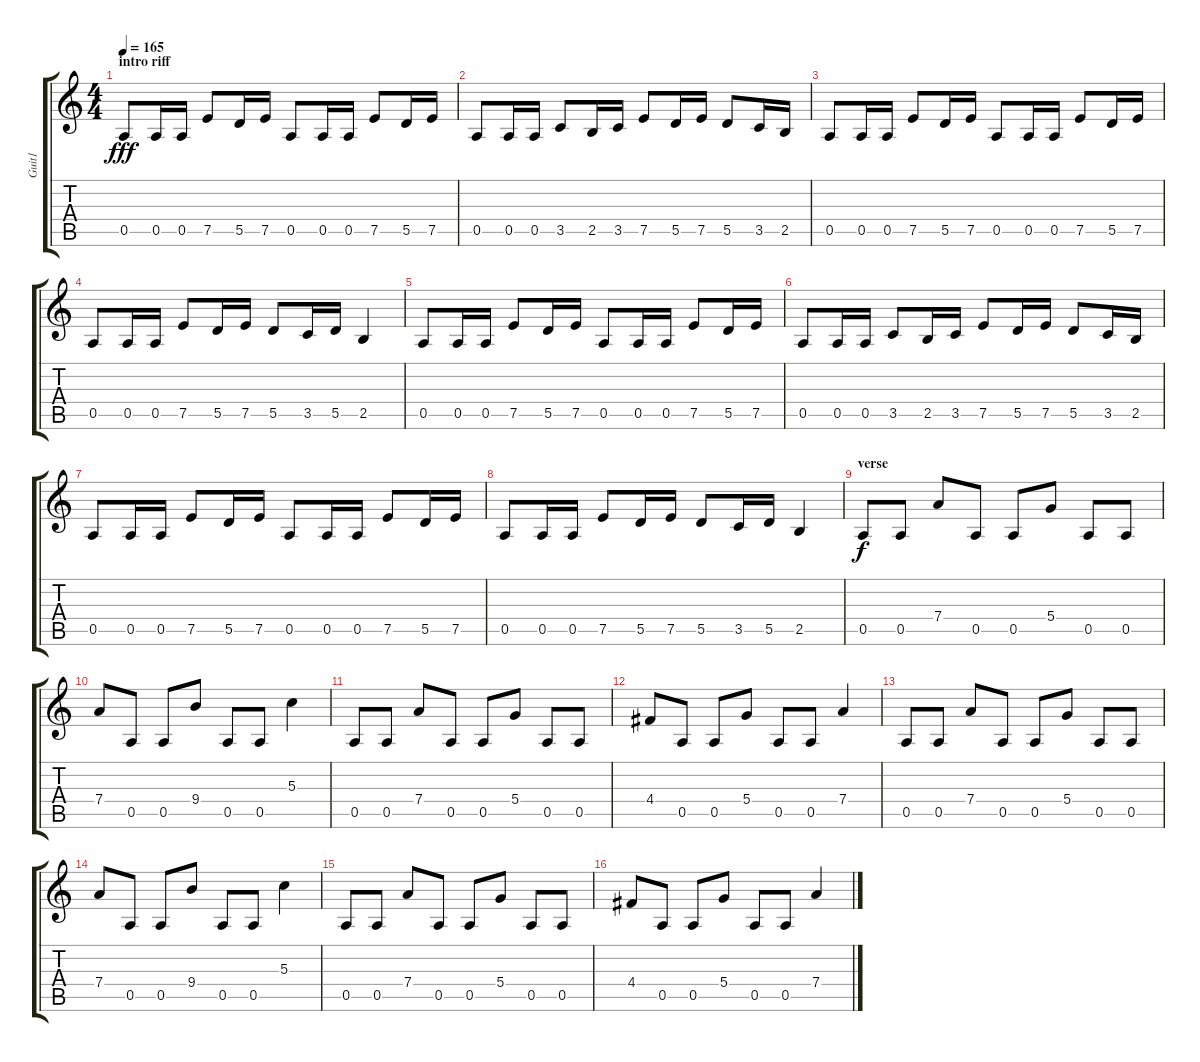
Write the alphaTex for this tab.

\track ("Guit1" "Guit1") {instrument overdrivenguitar}
\staff {score tabs}
\tuning (E4 B3 G3 D3 A2 E2) {hide}
\ts (4 4)
\section ("" "intro riff")
\tempo 165
\clef g2
\ks c
0.5.8{dy fff} 0.5.16 0.5.16 7.5.8 5.5.16 7.5.16 0.5.8 0.5.16 0.5.16 7.5.8 5.5.16 7.5.16 |
0.5.8 0.5.16 0.5.16 3.5.8 2.5.16 3.5.16 7.5.8 5.5.16 7.5.16 5.5.8 3.5.16 2.5.16 |
0.5.8 0.5.16 0.5.16 7.5.8 5.5.16 7.5.16 0.5.8 0.5.16 0.5.16 7.5.8 5.5.16 7.5.16 |
0.5.8 0.5.16 0.5.16 7.5.8 5.5.16 7.5.16 5.5.8 3.5.16 5.5.16 2.5.4 |
0.5.8 0.5.16 0.5.16 7.5.8 5.5.16 7.5.16 0.5.8 0.5.16 0.5.16 7.5.8 5.5.16 7.5.16 |
0.5.8 0.5.16 0.5.16 3.5.8 2.5.16 3.5.16 7.5.8 5.5.16 7.5.16 5.5.8 3.5.16 2.5.16 |
0.5.8 0.5.16 0.5.16 7.5.8 5.5.16 7.5.16 0.5.8 0.5.16 0.5.16 7.5.8 5.5.16 7.5.16 |
0.5.8 0.5.16 0.5.16 7.5.8 5.5.16 7.5.16 5.5.8 3.5.16 5.5.16 2.5.4 |
\section ("" "verse")
0.5.8{dy f} 0.5.8 7.4.8 0.5.8 0.5.8 5.4.8 0.5.8 0.5.8 |
7.4.8 0.5.8 0.5.8 9.4.8 0.5.8 0.5.8 5.3.4 |
0.5.8 0.5.8 7.4.8 0.5.8 0.5.8 5.4.8 0.5.8 0.5.8 |
4.4.8 0.5.8 0.5.8 5.4.8 0.5.8 0.5.8 7.4.4 |
0.5.8 0.5.8 7.4.8 0.5.8 0.5.8 5.4.8 0.5.8 0.5.8 |
7.4.8 0.5.8 0.5.8 9.4.8 0.5.8 0.5.8 5.3.4 |
0.5.8 0.5.8 7.4.8 0.5.8 0.5.8 5.4.8 0.5.8 0.5.8 |
4.4.8 0.5.8 0.5.8 5.4.8 0.5.8 0.5.8 7.4.4
